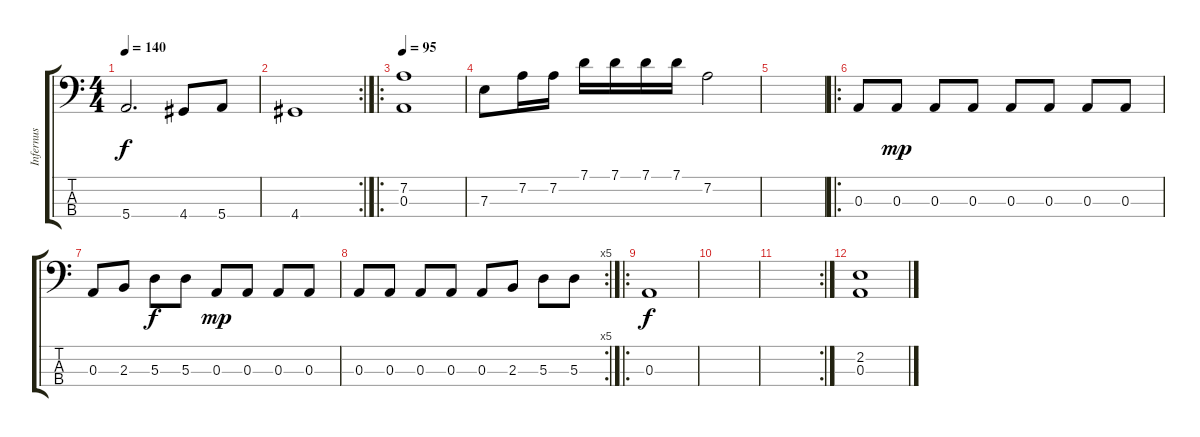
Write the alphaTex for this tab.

\track ("Infernus" "Infernus") {instrument electricbassfinger}
\staff {score tabs}
\tuning (G2 D2 A1 E1) {hide}
\ts (4 4)
\tempo 140
\clef f4
\ks c
5.4.2{d dy f} 4.4.8 5.4.8 |
\rc 2
4.4.1 |
\ro
\tempo 106
\tempo 95
(7.2 0.3).1 |
7.3.8 7.2.16 7.2.16 7.1.16 7.1.16 7.1.16 7.1.16 7.2.2 |
|
\ro
0.3.8 0.3.8{dy mp} 0.3.8 0.3.8 0.3.8 0.3.8 0.3.8 0.3.8 |
0.3.8 2.3.8 5.3.8{dy f} 5.3.8 0.3.8{dy mp} 0.3.8 0.3.8 0.3.8 |
\rc 5
0.3.8 0.3.8 0.3.8 0.3.8 0.3.8 2.3.8 5.3.8 5.3.8 |
\ro
0.3.1{dy f} |
|
\rc 2
|
(2.2 0.3).1
